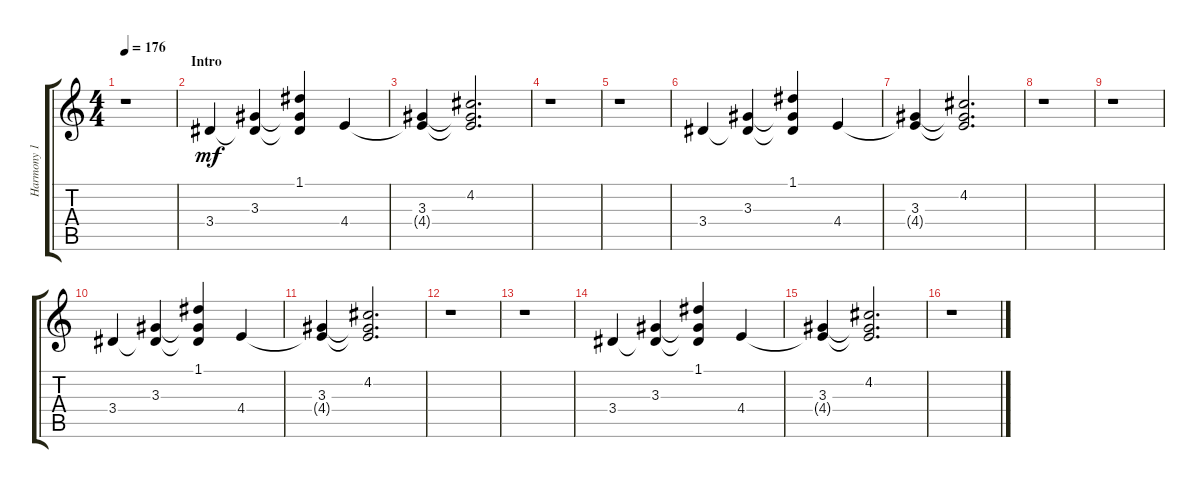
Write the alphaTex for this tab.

\track ("Harmony 1" "Harmony 1") {instrument overdrivenguitar}
\staff {score tabs}
\tuning (D4 A3 F3 C3 G2 C2) {hide}
\ts (4 4)
\tempo 176
\clef g2
\ks aminor
r.1{dy mf instrument overdrivenguitar} |
\section ("" "Intro")
3.4.4 (3.3 3.4{t}).4 (1.1 3.3{t} 3.4{t}).4 4.4.4 |
(3.3 4.4{t}).4 (4.2 3.3{t} 4.4{t}).2{d} |
r.1 |
r.1 |
3.4.4 (3.3 3.4{t}).4 (1.1 3.3{t} 3.4{t}).4 4.4.4 |
(3.3 4.4{t}).4 (4.2 3.3{t} 4.4{t}).2{d} |
r.1 |
r.1 |
3.4.4 (3.3 3.4{t}).4 (1.1 3.3{t} 3.4{t}).4 4.4.4 |
(3.3 4.4{t}).4 (4.2 3.3{t} 4.4{t}).2{d} |
r.1 |
r.1 |
3.4.4 (3.3 3.4{t}).4 (1.1 3.3{t} 3.4{t}).4 4.4.4 |
(3.3 4.4{t}).4 (4.2 3.3{t} 4.4{t}).2{d} |
r.1
